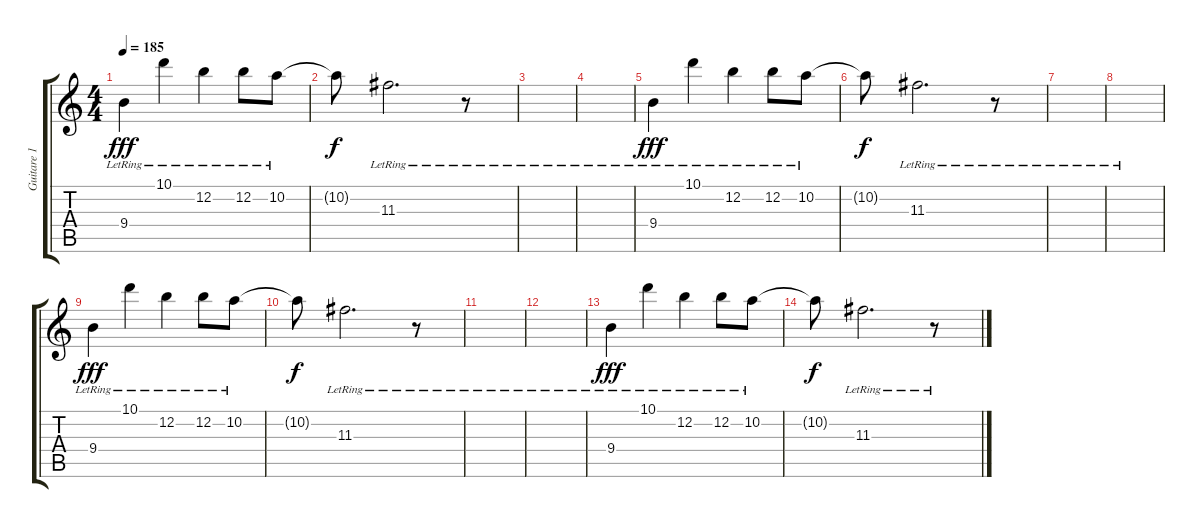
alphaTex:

\track ("Guitare 1" "Guitare 1") {instrument electricguitarclean}
\staff {score tabs}
\tuning (E4 B3 G3 D3 A2 E2) {hide}
\ts (4 4)
\tempo 185
\clef g2
\ks c
9.4{lr}.4{dy fff} 10.1{lr}.4 12.2{lr}.4 12.2{lr}.8 10.2{lr}.8 |
10.2{t}.8{dy f} 11.3{lr}.2{d} r.8 |
|
|
9.4{lr}.4{dy fff} 10.1{lr}.4 12.2{lr}.4 12.2{lr}.8 10.2{lr}.8 |
10.2{t}.8{dy f} 11.3{lr}.2{d} r.8 |
|
|
9.4{lr}.4{dy fff} 10.1{lr}.4 12.2{lr}.4 12.2{lr}.8 10.2{lr}.8 |
10.2{t}.8{dy f} 11.3{lr}.2{d} r.8 |
|
|
9.4{lr}.4{dy fff} 10.1{lr}.4 12.2{lr}.4 12.2{lr}.8 10.2{lr}.8 |
10.2{t}.8{dy f} 11.3{lr}.2{d} r.8
